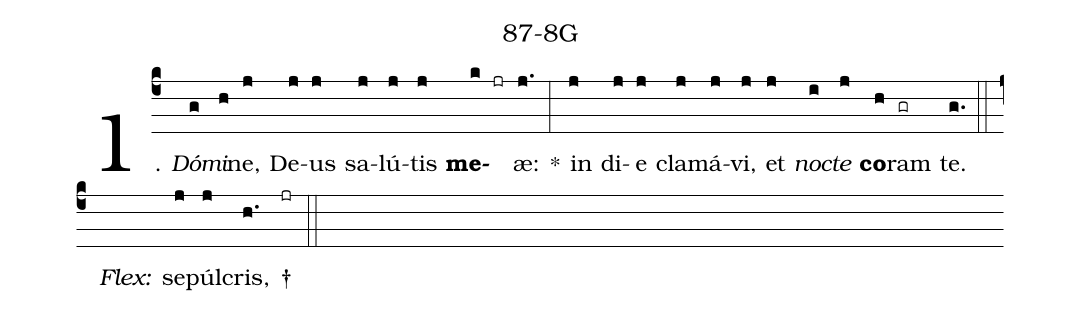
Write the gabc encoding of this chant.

name: 87-8G;
%%
(c4)1. <i>Dó</i>(g)<i>mi</i>(h)ne,(j) De(j)us(j) sa(j)lú(j)tis(j) <b>me</b>(k)(jr)æ:(j.) *(:) in(j) di(j)e(j) cla(j)má(j)vi,(j) et(j) <i>no</i>(i)<i>cte</i>(j) <b>co</b>(h)ram(gr) te.(g.) (::)
<i>Flex:</i>() se(j)púl(j)cris,(h.) †(jr) (::)
